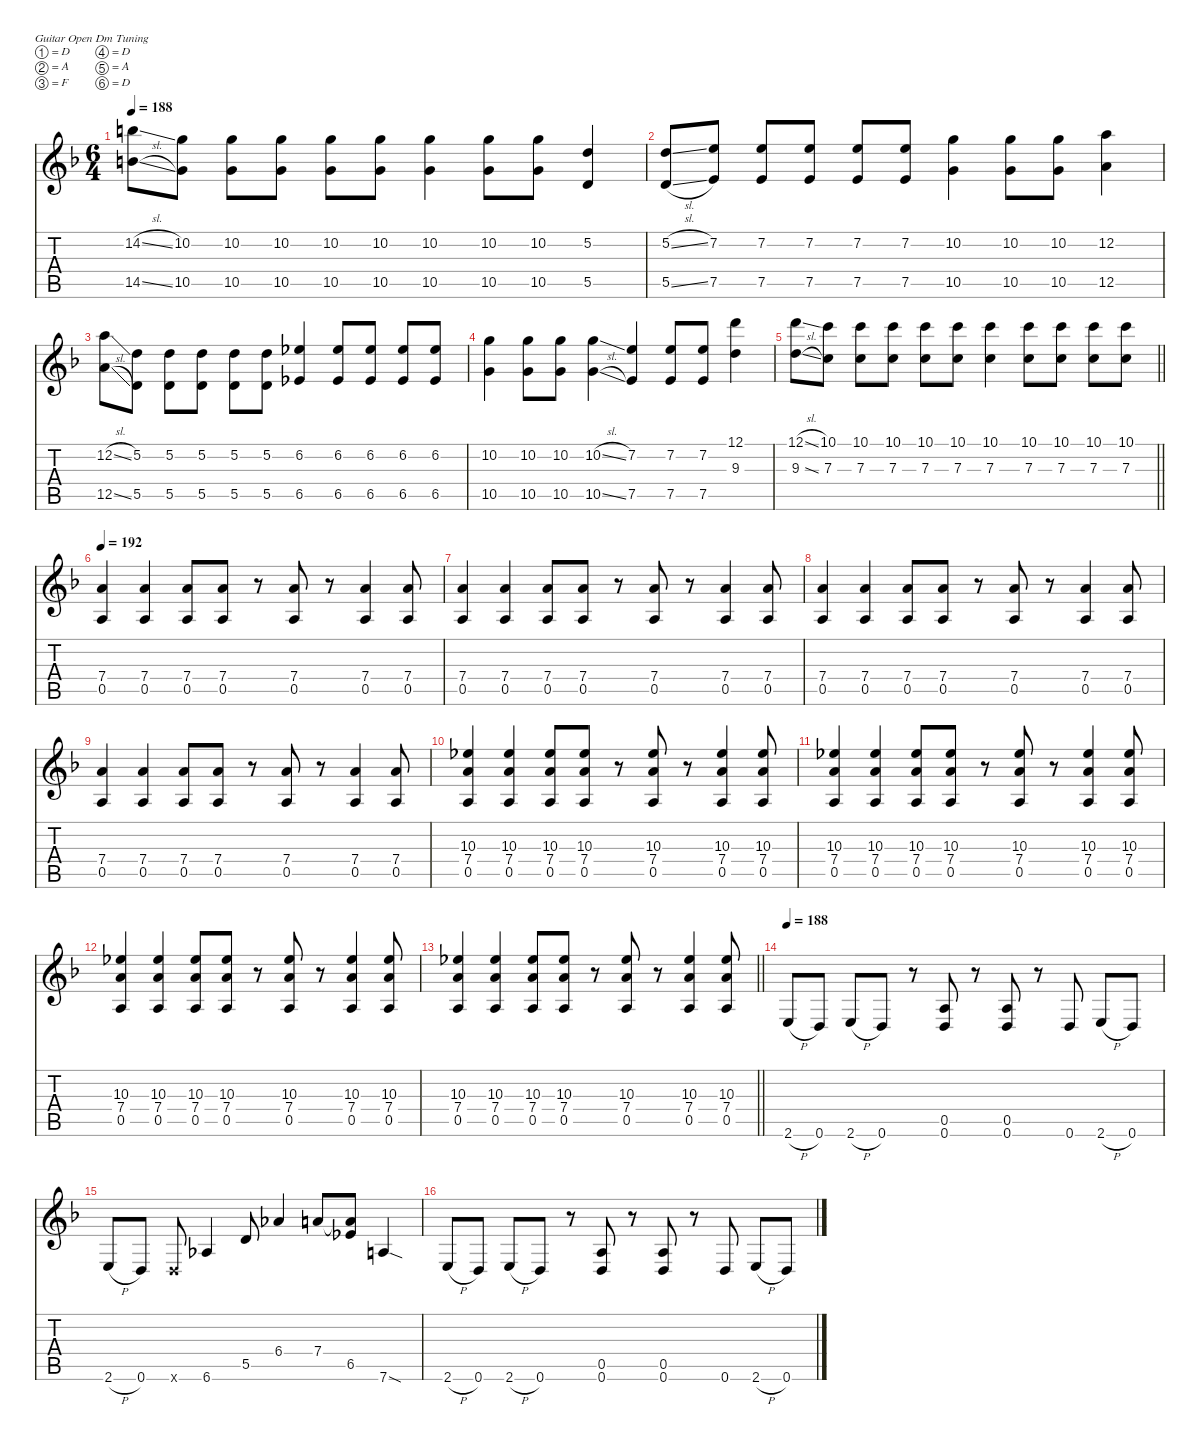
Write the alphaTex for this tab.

\defaultSystemsLayout 4
\hideDynamics
\bracketExtendMode nobrackets
\singleTrackTrackNamePolicy hidden
\multiTrackTrackNamePolicy hidden
\firstSystemTrackNameMode fullname
\firstSystemTrackNameOrientation horizontal
\otherSystemsTrackNameOrientation horizontal
\track ("Mikael Akerfeldt" "dist.guit.") {defaultSystemsLayout 4 mute instrument distortionguitar}
\staff {score tabs}
\tuning (D4 A3 F3 D3 A2 D2)
\ts (6 4)
\tempo 188
\clef g2
\ks dminor
(14.2{sl acc forcenatural} 14.5{sl acc forcenatural}).8{dy f beam Down} (10.2{acc forcenatural} 10.5{acc forcenatural}).8{beam Down} (10.2{acc forcenatural} 10.5{acc forcenatural}).8{beam Down} (10.2{acc forcenatural} 10.5{acc forcenatural}).8{beam Down} (10.2{acc forcenatural} 10.5{acc forcenatural}).8{beam Down} (10.2{acc forcenatural} 10.5{acc forcenatural}).8{beam Down} (10.2{acc forcenatural} 10.5{acc forcenatural}).4{beam Down} (10.2{acc forcenatural} 10.5{acc forcenatural}).8{beam Down} (10.2{acc forcenatural} 10.5{acc forcenatural}).8{beam Down} (5.2{acc forcenatural} 5.5{acc forcenatural}).4{beam Up} |
(5.2{sl acc forcenatural} 5.5{sl acc forcenatural}).8{beam Up} (7.2{acc forcenatural} 7.5{acc forcenatural}).8{beam Up} (7.2{acc forcenatural} 7.5{acc forcenatural}).8{beam Up} (7.2{acc forcenatural} 7.5{acc forcenatural}).8{beam Up} (7.2{acc forcenatural} 7.5{acc forcenatural}).8{beam Up} (7.2{acc forcenatural} 7.5{acc forcenatural}).8{beam Up} (10.2{acc forcenatural} 10.5{acc forcenatural}).4{beam Down} (10.2{acc forcenatural} 10.5{acc forcenatural}).8{beam Down} (10.2{acc forcenatural} 10.5{acc forcenatural}).8{beam Down} (12.2{acc forcenatural} 12.5{acc forcenatural}).4{beam Down} |
(12.2{sl acc forcenatural} 12.5{sl acc forcenatural}).8{beam Down} (5.2{acc forcenatural} 5.5{acc forcenatural}).8{beam Down} (5.2{acc forcenatural} 5.5{acc forcenatural}).8{beam Down} (5.2{acc forcenatural} 5.5{acc forcenatural}).8{beam Down} (5.2{acc forcenatural} 5.5{acc forcenatural}).8{beam Down} (5.2{acc forcenatural} 5.5{acc forcenatural}).8{beam Down} (6.2{acc b} 6.5{acc b}).4{beam Up} (6.2{acc b} 6.5{acc b}).8{beam Up} (6.2{acc b} 6.5{acc b}).8{beam Up} (6.2{acc b} 6.5{acc b}).8{beam Up} (6.2{acc b} 6.5{acc b}).8{beam Up} |
(10.2{acc forcenatural} 10.5{acc forcenatural}).4{beam Down} (10.2{acc forcenatural} 10.5{acc forcenatural}).8{beam Down} (10.2{acc forcenatural} 10.5{acc forcenatural}).8{beam Down} (10.2{sl acc forcenatural} 10.5{sl acc forcenatural}).4{beam Down} (7.2{acc forcenatural} 7.5{acc forcenatural}).4{beam Up} (7.2{acc forcenatural} 7.5{acc forcenatural}).8{beam Up} (7.2{acc forcenatural} 7.5{acc forcenatural}).8{beam Up} (12.1{acc forcenatural} 9.3{acc forcenatural}).4{beam Down} |
\barLineRight lightlight
(12.1{sl acc forcenatural} 9.3{sl acc forcenatural}).8{beam Down} (10.1{acc forcenatural} 7.3{acc forcenatural}).8{beam Down} (10.1{acc forcenatural} 7.3{acc forcenatural}).8{beam Down} (10.1{acc forcenatural} 7.3{acc forcenatural}).8{beam Down} (10.1{acc forcenatural} 7.3{acc forcenatural}).8{beam Down} (10.1{acc forcenatural} 7.3{acc forcenatural}).8{beam Down} (10.1{acc forcenatural} 7.3{acc forcenatural}).4{beam Down} (10.1{acc forcenatural} 7.3{acc forcenatural}).8{beam Down} (10.1{acc forcenatural} 7.3{acc forcenatural}).8{beam Down} (10.1{acc forcenatural} 7.3{acc forcenatural}).8{beam Down} (10.1{acc forcenatural} 7.3{acc forcenatural}).8{beam Down} |
\tempo 192
(7.4{acc forcenatural} 0.5{acc forcenatural}).4{beam Up} (7.4{acc forcenatural} 0.5{acc forcenatural}).4{beam Up} (7.4{acc forcenatural} 0.5{acc forcenatural}).8{beam Up} (7.4{acc forcenatural} 0.5{acc forcenatural}).8{beam Up} r.8{beam Up} (7.4{acc forcenatural} 0.5{acc forcenatural}).8{beam Up} r.8{beam Up} (7.4{acc forcenatural} 0.5{acc forcenatural}).4{beam Up} (7.4{acc forcenatural} 0.5{acc forcenatural}).8{beam Up} |
(7.4{acc forcenatural} 0.5{acc forcenatural}).4{beam Up} (7.4{acc forcenatural} 0.5{acc forcenatural}).4{beam Up} (7.4{acc forcenatural} 0.5{acc forcenatural}).8{beam Up} (7.4{acc forcenatural} 0.5{acc forcenatural}).8{beam Up} r.8{beam Up} (7.4{acc forcenatural} 0.5{acc forcenatural}).8{beam Up} r.8{beam Up} (7.4{acc forcenatural} 0.5{acc forcenatural}).4{beam Up} (7.4{acc forcenatural} 0.5{acc forcenatural}).8{beam Up} |
(7.4{acc forcenatural} 0.5{acc forcenatural}).4{beam Up} (7.4{acc forcenatural} 0.5{acc forcenatural}).4{beam Up} (7.4{acc forcenatural} 0.5{acc forcenatural}).8{beam Up} (7.4{acc forcenatural} 0.5{acc forcenatural}).8{beam Up} r.8{beam Up} (7.4{acc forcenatural} 0.5{acc forcenatural}).8{beam Up} r.8{beam Up} (7.4{acc forcenatural} 0.5{acc forcenatural}).4{beam Up} (7.4{acc forcenatural} 0.5{acc forcenatural}).8{beam Up} |
(7.4{acc forcenatural} 0.5{acc forcenatural}).4{beam Up} (7.4{acc forcenatural} 0.5{acc forcenatural}).4{beam Up} (7.4{acc forcenatural} 0.5{acc forcenatural}).8{beam Up} (7.4{acc forcenatural} 0.5{acc forcenatural}).8{beam Up} r.8{beam Up} (7.4{acc forcenatural} 0.5{acc forcenatural}).8{beam Up} r.8{beam Up} (7.4{acc forcenatural} 0.5{acc forcenatural}).4{beam Up} (7.4{acc forcenatural} 0.5{acc forcenatural}).8{beam Up} |
(10.3{acc b} 7.4{acc forcenatural} 0.5{acc forcenatural}).4{beam Up} (10.3{acc b} 7.4{acc forcenatural} 0.5{acc forcenatural}).4{beam Up} (10.3{acc b} 7.4{acc forcenatural} 0.5{acc forcenatural}).8{beam Up} (10.3{acc b} 7.4{acc forcenatural} 0.5{acc forcenatural}).8{beam Up} r.8{beam Up} (10.3{acc b} 7.4{acc forcenatural} 0.5{acc forcenatural}).8{beam Up} r.8{beam Up} (10.3{acc b} 7.4{acc forcenatural} 0.5{acc forcenatural}).4{beam Up} (10.3{acc b} 7.4{acc forcenatural} 0.5{acc forcenatural}).8{beam Up} |
(10.3{acc b} 7.4{acc forcenatural} 0.5{acc forcenatural}).4{beam Up} (10.3{acc b} 7.4{acc forcenatural} 0.5{acc forcenatural}).4{beam Up} (10.3{acc b} 7.4{acc forcenatural} 0.5{acc forcenatural}).8{beam Up} (10.3{acc b} 7.4{acc forcenatural} 0.5{acc forcenatural}).8{beam Up} r.8{beam Up} (10.3{acc b} 7.4{acc forcenatural} 0.5{acc forcenatural}).8{beam Up} r.8{beam Up} (10.3{acc b} 7.4{acc forcenatural} 0.5{acc forcenatural}).4{beam Up} (10.3{acc b} 7.4{acc forcenatural} 0.5{acc forcenatural}).8{beam Up} |
(10.3{acc b} 7.4{acc forcenatural} 0.5{acc forcenatural}).4{beam Up} (10.3{acc b} 7.4{acc forcenatural} 0.5{acc forcenatural}).4{beam Up} (10.3{acc b} 7.4{acc forcenatural} 0.5{acc forcenatural}).8{beam Up} (10.3{acc b} 7.4{acc forcenatural} 0.5{acc forcenatural}).8{beam Up} r.8{beam Up} (10.3{acc b} 7.4{acc forcenatural} 0.5{acc forcenatural}).8{beam Up} r.8{beam Up} (10.3{acc b} 7.4{acc forcenatural} 0.5{acc forcenatural}).4{beam Up} (10.3{acc b} 7.4{acc forcenatural} 0.5{acc forcenatural}).8{beam Up} |
\barLineRight lightlight
(10.3{acc b} 7.4{acc forcenatural} 0.5{acc forcenatural}).4{beam Up} (10.3{acc b} 7.4{acc forcenatural} 0.5{acc forcenatural}).4{beam Up} (10.3{acc b} 7.4{acc forcenatural} 0.5{acc forcenatural}).8{beam Up} (10.3{acc b} 7.4{acc forcenatural} 0.5{acc forcenatural}).8{beam Up} r.8{beam Up} (10.3{acc b} 7.4{acc forcenatural} 0.5{acc forcenatural}).8{beam Up} r.8{beam Up} (10.3{acc b} 7.4{acc forcenatural} 0.5{acc forcenatural}).4{beam Up} (10.3{acc b} 7.4{acc forcenatural} 0.5{acc forcenatural}).8{beam Up} |
\tempo 188
2.6{h acc forcenatural}.8{beam Up} 0.6{acc forcenatural}.8{beam Up} 2.6{h acc forcenatural}.8{beam Up} 0.6{acc forcenatural}.8{beam Up} r.8{beam Up} (0.5{acc forcenatural} 0.6{acc forcenatural}).8{beam Up} r.8{beam Up} (0.5{acc forcenatural} 0.6{acc forcenatural}).8{beam Up} r.8{beam Up} 0.6{acc forcenatural}.8{beam Up} 2.6{h acc forcenatural}.8{beam Up} 0.6{acc forcenatural}.8{beam Up} |
2.6{h acc forcenatural}.8{beam Up} 0.6{acc forcenatural}.8{beam Up} 0.6{x acc forcenatural}.8{beam Up} 6.6{acc b}.4{beam Up} 5.5{acc forcenatural}.8{beam Up} 6.4{acc b}.4{beam Up} 7.4{acc forcenatural}.8{beam Up} (7.4{t acc forcenatural} 6.5{acc b}).8{beam Up} 7.6{sod acc forcenatural}.4{beam Up} |
2.6{h acc forcenatural}.8{beam Up} 0.6{acc forcenatural}.8{beam Up} 2.6{h acc forcenatural}.8{beam Up} 0.6{acc forcenatural}.8{beam Up} r.8{beam Up} (0.5{acc forcenatural} 0.6{acc forcenatural}).8{beam Up} r.8{beam Up} (0.5{acc forcenatural} 0.6{acc forcenatural}).8{beam Up} r.8{beam Up} 0.6{acc forcenatural}.8{beam Up} 2.6{h acc forcenatural}.8{beam Up} 0.6{acc forcenatural}.8{beam Up}
